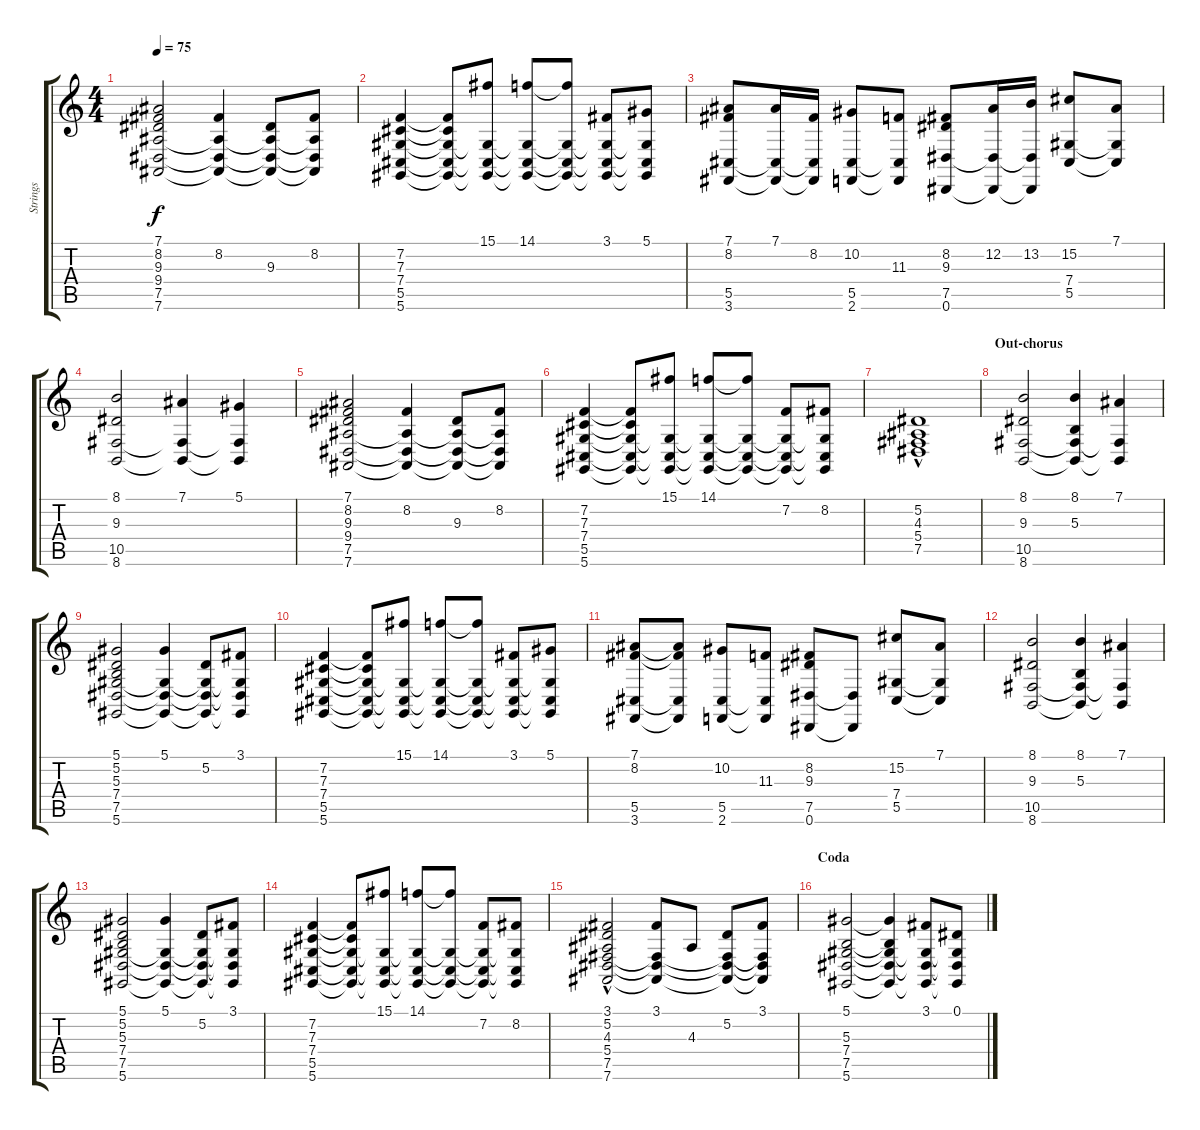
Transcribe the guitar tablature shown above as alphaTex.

\track ("Strings" "Strings") {instrument stringensemble1}
\staff {score tabs}
\tuning (Eb4 Bb3 Gb3 Db3 Ab2 Eb2) {hide}
\ts (4 4)
\tempo 75
\clef g2
\ks c
(7.1 8.2 9.3 9.4 7.5 7.6).2{dy f} (8.2 9.4{t} 7.5{t} 7.6{t}).4 (9.3 9.4{t} 7.5{t} 7.6{t}).8 (8.2 9.4{t} 7.5{t} 7.6{t}).8 |
(7.2 7.3 7.4 5.5 5.6).4 (7.2{t} 7.3{t} 7.4{t} 5.5{t} 5.6{t}).8 (15.1 7.4{t} 5.5{t} 5.6{t}).8 (14.1 7.4{t} 5.5{t} 5.6{t}).8 (14.1{t} 7.4{t} 5.5{t} 5.6{t}).8 (3.1 7.4{t} 5.5{t} 5.6{t}).8 (5.1 7.4{t} 5.5{t} 5.6{t}).8 |
(7.1 8.2 5.5 3.6).8 (7.1 5.5{t} 3.6{t}).16 (8.2 5.5{t} 3.6{t}).16 (10.2 5.5 2.6).8 (11.3 5.5{t} 2.6{t}).8 (8.2 9.3 7.5 0.6).8 (12.2 7.5{t} 0.6{t}).16 (13.2 7.5{t} 0.6{t}).16 (15.2 7.4 5.5).8 (7.1 7.4{t} 5.5{t}).8 |
(8.1 9.3 10.5 8.6).2 (7.1 10.5{t} 8.6{t}).4 (5.1 10.5{t} 8.6{t}).4 |
(7.1 8.2 9.3 9.4 7.5 7.6).2 (8.2 9.4{t} 7.5{t} 7.6{t}).4 (9.3 9.4{t} 7.5{t} 7.6{t}).8 (8.2 9.4{t} 7.5{t} 7.6{t}).8 |
(7.2 7.3 7.4 5.5 5.6).4 (7.2{t} 7.3{t} 7.4{t} 5.5{t} 5.6{t}).8 (15.1 7.4{t} 5.5{t} 5.6{t}).8 (14.1 7.4{t} 5.5{t} 5.6{t}).8 (14.1{t} 7.4{t} 5.5{t} 5.6{t}).8 (7.2 7.4{t} 5.5{t} 5.6{t}).8 (8.2 7.4{t} 5.5{t} 5.6{t}).8 |
(5.2 4.3{hac} 5.4 7.5).1 |
\section ("" "Out-chorus")
(8.1 9.3 10.5 8.6).2 (8.1 5.3 10.5{t} 8.6{t}).4 (7.1 10.5{t} 8.6{t}).4 |
(5.1 5.2 5.3 7.4 7.5 5.6).2 (5.1 7.4{t} 7.5{t} 5.6{t}).4 (5.2 7.4{t} 7.5{t} 5.6{t}).8 (3.1 7.4{t} 7.5{t} 5.6{t}).8 |
(7.2 7.3 7.4 5.5 5.6).4 (7.2{t} 7.3{t} 7.4{t} 5.5{t} 5.6{t}).8 (15.1 7.4{t} 5.5{t} 5.6{t}).8 (14.1 7.4{t} 5.5{t} 5.6{t}).8 (14.1{t} 7.4{t} 5.5{t} 5.6{t}).8 (3.1 7.4{t} 5.5{t} 5.6{t}).8 (5.1 7.4{t} 5.5{t} 5.6{t}).8 |
(7.1 8.2 5.5 3.6).8 (7.1{t} 8.2{t} 5.5{t} 3.6{t}).8 (10.2 5.5 2.6).8 (11.3 5.5{t} 2.6{t}).8 (8.2 9.3 7.5 0.6).8 (7.5{t} 0.6{t}).8 (15.2 7.4 5.5).8 (7.1 7.4{t} 5.5{t}).8 |
(8.1 9.3 10.5 8.6).2 (8.1 5.3 10.5{t} 8.6{t}).4 (7.1 10.5{t} 8.6{t}).4 |
(5.1 5.2 5.3 7.4 7.5 5.6).2 (5.1 7.4{t} 7.5{t} 5.6{t}).4 (5.2 7.4{t} 7.5{t} 5.6{t}).8 (3.1 7.4{t} 7.5{t} 5.6{t}).8 |
(7.2 7.3 7.4 5.5 5.6).4 (7.2{t} 7.3{t} 7.4{t} 5.5{t} 5.6{t}).8 (15.1 7.4{t} 5.5{t} 5.6{t}).8 (14.1 7.4{t} 5.5{t} 5.6{t}).8 (14.1{t} 7.4{t} 5.5{t} 5.6{t}).8 (7.2 7.4{t} 5.5{t} 5.6{t}).8 (8.2 7.4{t} 5.5{t} 5.6{t}).8 |
(3.1 5.2 4.3{hac} 5.4 7.5 7.6).2 (3.1 5.4{t} 7.5{t} 7.6{t}).8 4.3.8 (5.2 5.4{t} 7.5{t} 7.6{t}).8 (3.1 5.4{t} 7.5{t} 7.6{t}).8 |
\section ("" "Coda")
(5.1 5.3 7.4 7.5 5.6).2 (5.1{t} 5.3{t} 7.4{t} 7.5{t} 5.6{t}).4 (3.1 7.4{t} 7.5{t} 5.6{t}).8 (0.1 7.4{t} 7.5{t} 5.6{t}).8
